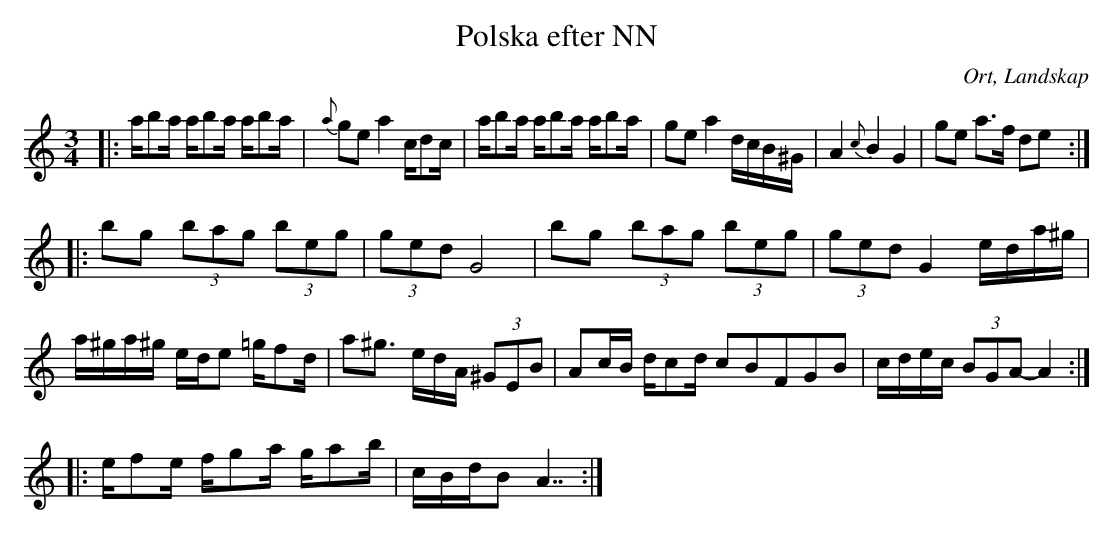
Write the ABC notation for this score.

X:1
T:Polska efter NN
O:Ort, Landskap
M:3/4
L:1/8
K:C
|: a/ba/ a/ba/ a/ba/|{a}ge a2 c/dc/| a/ba/ a/ba/ a/ba/ | ge a2 d/c/B/^G/| A2 {c}B2 G2 | ge a>f de:|
|:bg (3bag (3beg| (3ged G4 |bg (3bag (3beg| (3ged G2 e/d/a/^g/| a/^g/a/^g/ e/d/e =g/fd/ |a^g3/2 /e/d/A/ (3^GEB| Ac/B/ d/cd/ c2/5B2/5F2/5G2/5B2/5|  c/d/e/c/ (3BGA-A2 :|
|:e/fe/ f/ga/ g/ab/ | c/B/d/B A7/2:|
